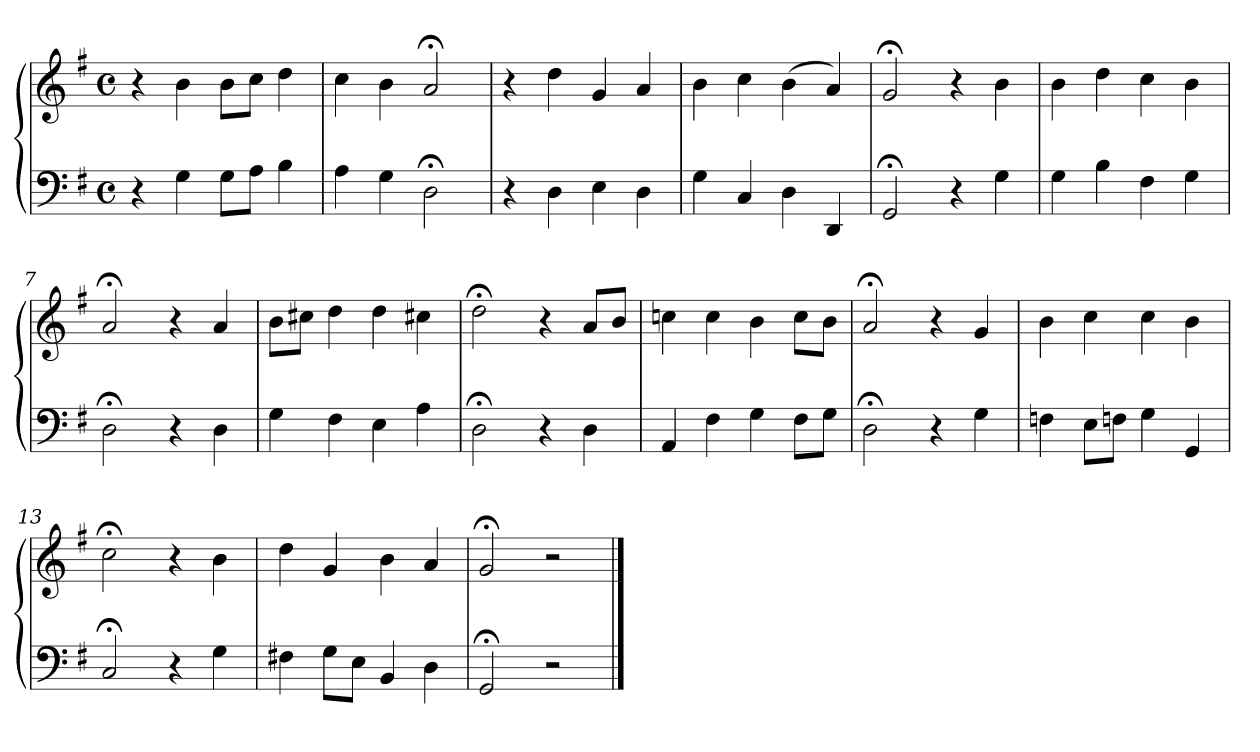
**kern	**kern
*part1	*part1
*staff2	*staff1
*clefF4	*clefG2
*k[f#]	*k[f#]
*M4/4	*M4/4
*met(c)	*met(c)
=1	=1
4r	4r
4G	4b
8GL	8bL
8AJ	8ccJ
4B	4dd
=2	=2
4A	4cc
4G	4b
2D;<	2a;<
=3	=3
4r	4r
4D	4dd
4E	4g
4D	4a
=4	=4
4G	4b
4C	4cc
4D	(4b
4DD	4a)
=5	=5
2GG;<	2g;<
4r	4r
4G	4b
=6	=6
4G	4b
4B	4dd
4F#	4cc
4G	4b
=7	=7
2D;<	2a;<
4r	4r
4D	4a
!!LO:LB:g=z
=8	=8
4G	8bL
.	8cc#XJ
4F#	4dd
4E	4dd
4A	4cc#X
=9	=9
2D;<	2dd;<
4r	4r
4D	8aL
.	8bJ
=10	=10
4AA	4ccn
4F#	4cc
4G	4b
8F#L	8ccL
8GJ	8bJ
=11	=11
2D;<	2a;<
4r	4r
4G	4g
=12	=12
4Fn	4b
8EL	4cc
8FnJ	.
4G	4cc
4GG	4b
=13	=13
2C;<	2cc;<
4r	4r
4G	4b
=14	=14
4F#X	4dd
8GL	4g
8EJ	.
4BB	4b
4D	4a
!!LO:LB:g=z
=15	=15
2GG;<	2g;<
2r	2r
==	==
*-	*-
